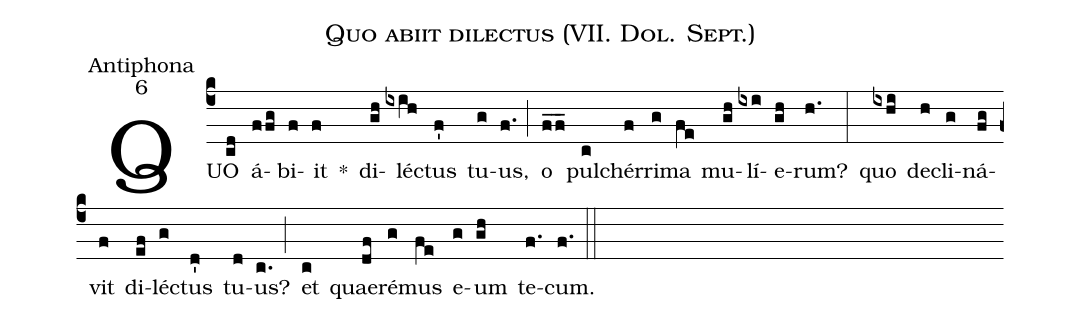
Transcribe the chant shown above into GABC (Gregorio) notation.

name:Quo abiit dilectus (VII. Dol. Sept.);
office-part:Antiphona;
mode:6;
%%
(c4) QUO(cd) á(ffg)bi(f)it(f) *() di(gh)lé(ixih)ctus(f') tu(g)us,(f.) (;) o(f_/f_) pul(c)chér(f)ri(g)ma(fe) mu(gh)lí(ixi)e(gh)rum?(h.) (:) quo(ixhi) de(h)cli(g)ná(fg)vit(f) di(ef)lé(g)ctus(d') tu(d)us?(c.) (;) et(c) quae(df)ré(g)mus(fe) e(g)um(gh) te(f.)cum.(f.) (::)
